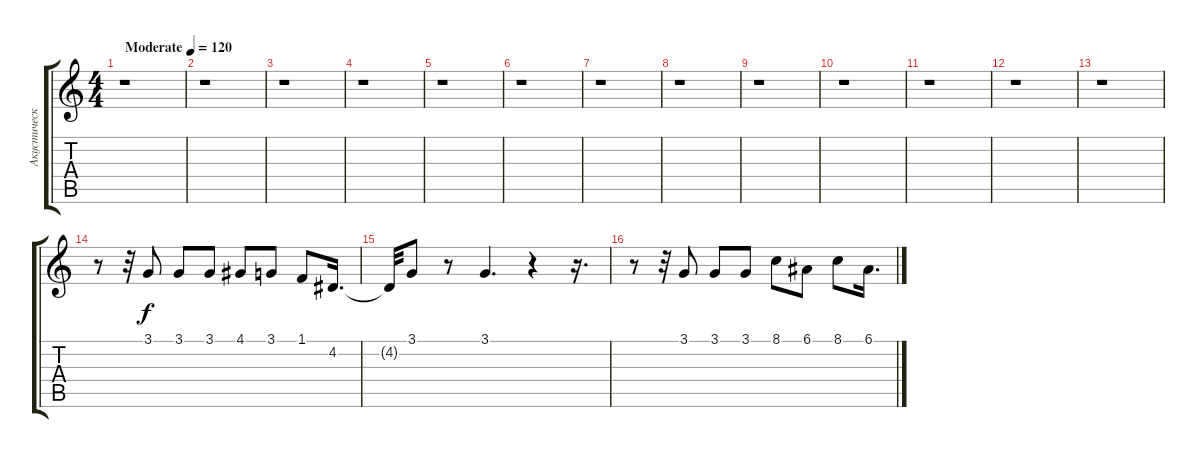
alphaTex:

\track ("Акустический Гранд Роял" "Акустическ") {instrument acousticgrandpiano}
\staff {score tabs}
\tuning (E4 B3 G3 D3 A2 E2) {hide}
\ts (4 4)
\tempo (120 "Moderate")
\clef g2
\ks c
r.1{dy f instrument acousticgrandpiano} |
r.1 |
r.1 |
r.1 |
r.1 |
r.1 |
r.1 |
r.1 |
r.1 |
r.1 |
r.1 |
r.1 |
r.1 |
r.8 r.32 3.1.8{instrument lead2sawtooth} 3.1.8 3.1.8 4.1.8 3.1.8 1.1.8 4.2.16{d} |
4.2{t}.32 3.1.8 r.8 3.1.4{d} r.4 r.16{d} |
r.8 r.32 3.1.8 3.1.8 3.1.8 8.1.8 6.1.8 8.1.8 6.1.16{d}
